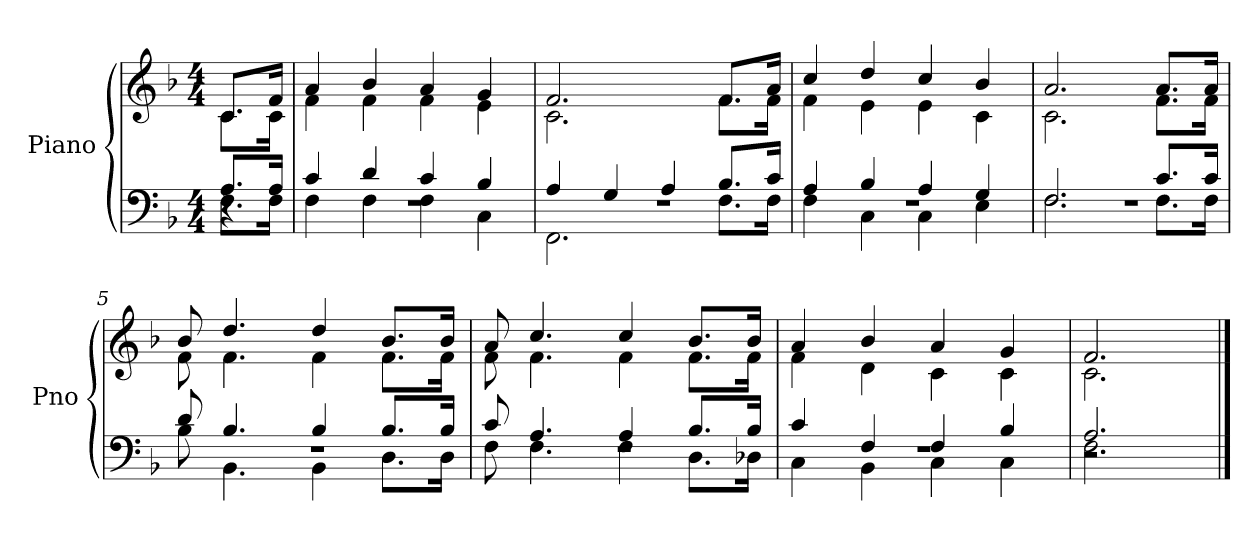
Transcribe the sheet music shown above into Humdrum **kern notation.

**kern	**kern
*part1	*part1
*staff2	*staff1
*I"Piano	*
*I'Pno	*
*clefF4	*clefG2
*k[b-]	*k[b-]
*F:	*F:
*M4/4	*M4/4
=	=
*^	*^
*	*^	*	*
4r	8.A/L	8.F\L	8.c/L	8.c\L
.	16A/Jk	16F\Jk	16f/Jk	16c\Jk
=1	=1	=1	=1	=1
1r	4c/	4F\	4a/	4f\
.	4d/	4F\	4b-/	4f\
.	4c/	4F\	4a/	4f\
.	4B-/	4C\	4g/	4e\
=2	=2	=2	=2	=2
1r	4A/	2.FF\	2.f/	2.c\
.	4G/	.	.	.
.	4A/	.	.	.
.	8.B-/L	8.F\L	8.f/L	8.f\L
.	16c/Jk	16F\Jk	16a/Jk	16f\Jk
=3	=3	=3	=3	=3
1r	4A/	4F\	4cc/	4f\
.	4B-/	4C\	4dd/	4e\
.	4A/	4C\	4cc/	4e\
.	4G/	4E\	4b-/	4c\
=4	=4	=4	=4	=4
1r	2.F/	2.F\	2.a/	2.c\
.	8.c/L	8.F\L	8.a/L	8.f\L
.	16c/Jk	16F\Jk	16a/Jk	16f\Jk
=5	=5	=5	=5	=5
1r	8d/	8B-\	8b-/	8f\
.	4.B-/	4.BB-\	4.dd/	4.f\
.	4B-/	4BB-\	4dd/	4f\
.	8.B-/L	8.D\L	8.b-/L	8.f\L
.	16B-/Jk	16D\Jk	16b-/Jk	16f\Jk
!!LO:LB:g=z	!!
=6	=6	=6	=6	=6
1r	8c/	8F\	8a/	8f\
.	4.A/	4.F\	4.cc/	4.f\
.	4A/	4F\	4cc/	4f\
.	8.B-/L	8.D\L	8.b-/L	8.f\L
.	16B-/Jk	16D-X\Jk	16b-/Jk	16f\Jk
=7	=7	=7	=7	=7
1r	4c/	4C\	4a/	4f\
.	4F/	4BB-\	4b-/	4d\
.	4F/	4C\	4a/	4c\
.	4B-/	4C\	4g/	4c\
=8	=8	=8	=8	=8
2.r	2.A/	2.F\	2.f/	2.c\
*v	*v	*v	*	*
*	*v	*v
==	==
*-	*-
